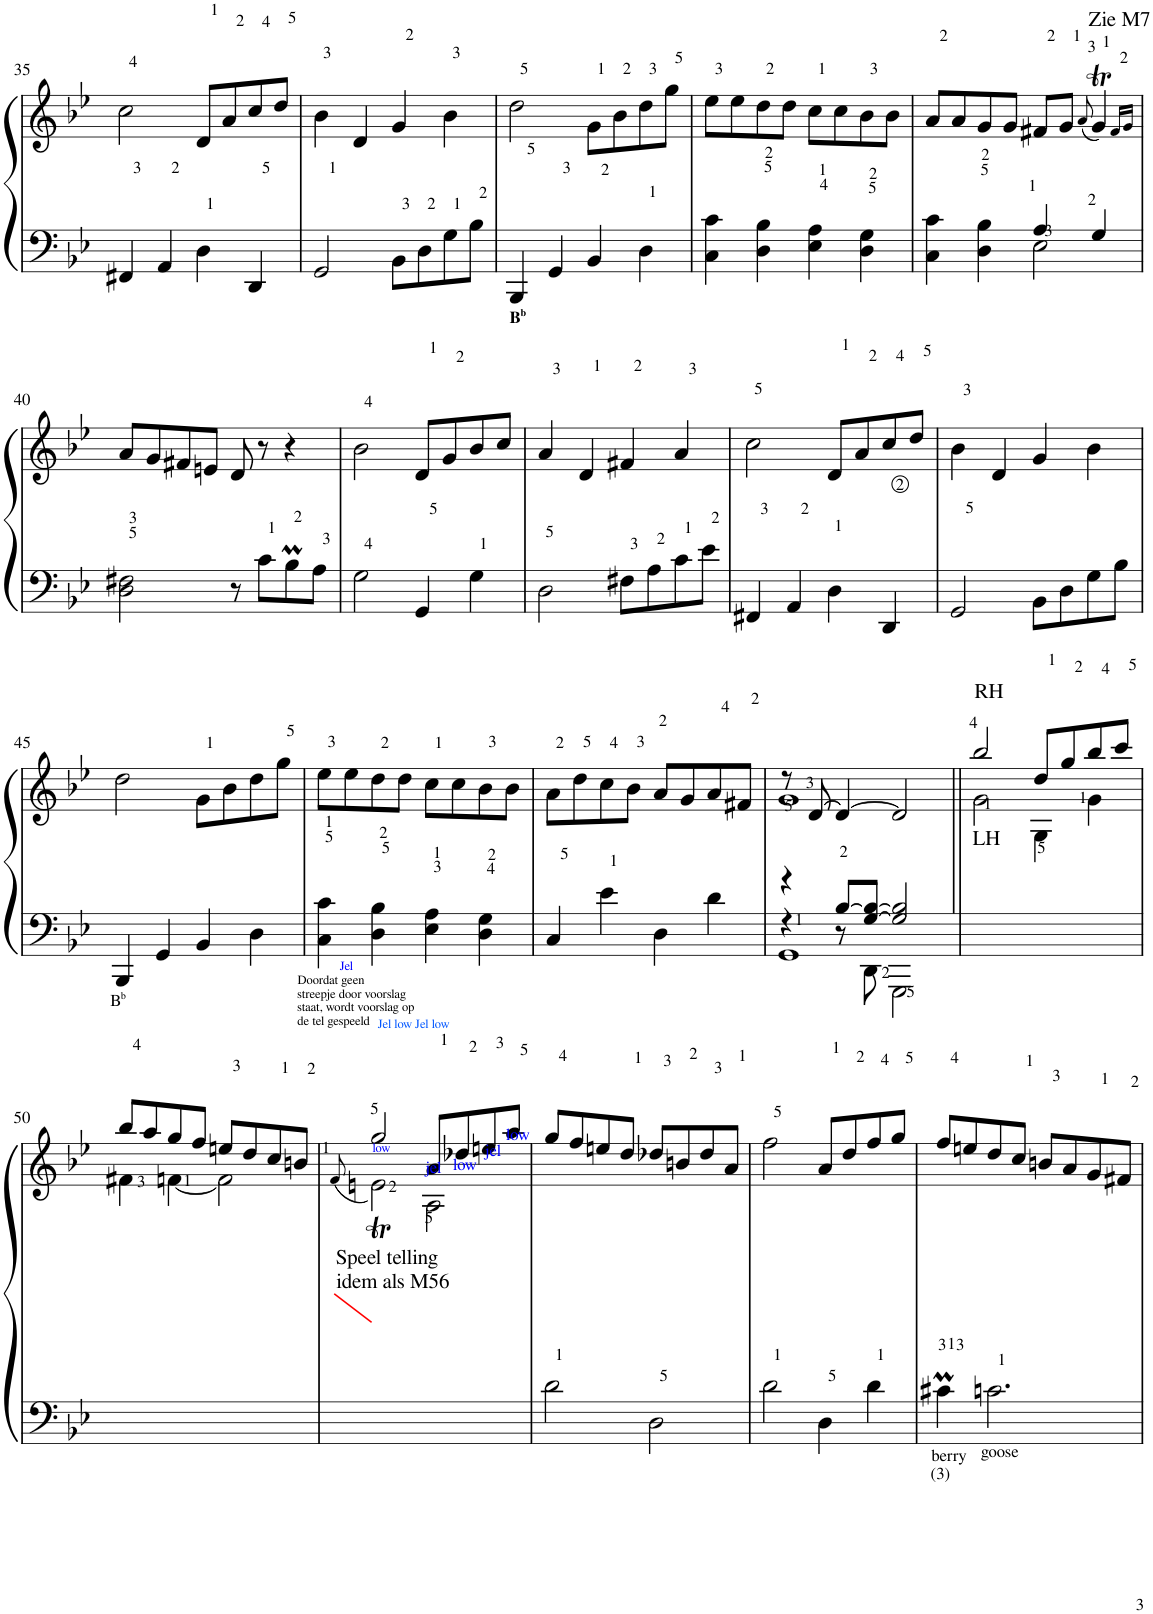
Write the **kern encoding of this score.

**kern	**kern
*part2	*part1
*staff2	*staff1
*I"Piano	*I"Piano
*I'Pno	*I'Pno
!!LO:PB:g=z
*clefF4	*clefG2
*k[b-e-]	*k[b-e-]
*M4/4	*
*met(c)	*
=35	=35
4FF#X/	2cc\
4AA/	.
4D\	8d/L
.	8a/
4DD/	8cc/
.	8dd/J
=36	=36
2GG/	4b-\
.	4d/
8BB-\L	4g/
8D\	.
8G\	4b-\
8B-\J	.
=37	=37
!LO:TX:b:B:t=B	!
!LO:TX:b:t=b	!
4BBB-/	2dd\
4GG/	.
4BB-/	8g\L
.	8b-\
4D\	8dd\
.	8gg\J
=38	=38
4C\ 4c\	8ee-\L
.	8ee-\
4D\ 4B-\	8dd\
.	8dd\J
4E-\ 4A\	8cc\L
.	8cc\
4D\ 4G\	8b-\
.	8b-\J
=39	=39
*^	*
4C\ 4c\	2ryy	8a/L
.	.	8a/
4D\ 4B-\	.	8g/
.	.	8g/J
4A/	2E-\	8f#X/L
.	.	8g/J
.	.	(8qa/
!	!	!LO:TX:a:t=Zie M7
4G/	.	4gT/)
*v	*v	*
.	16qf#/LL
.	16qg/JJ
!!LO:LB:g=z
=40	=40
*k[b-e-]	*k[b-e-]
2D\ 2F#X\	8a/L
.	8g/
.	8f#X/
.	8en/J
8r	8d/
8c\L	8r
8B-M\	4r
8A\J	.
=41	=41
2G\	2b-\
4GG/	8d/L
.	8g/
4G\	8b-/
.	8cc/J
=42	=42
2D\	4a/
.	4d/
8F#X\L	4f#X/
8A\	.
8c\	4a/
8e-\J	.
=43	=43
4FF#X/	2cc\
4AA/	.
4D\	8d/L
.	8a/
4DD/	8cc/
.	8dd/J
=44	=44
2GG/	4b-\
.	4d/
8BB-\L	4g/
8D\	.
8G\	4b-\
8B-\J	.
!!LO:LB:g=z
=45	=45
!LO:TX:b:t=B	!
!LO:TX:b:t=b	!
4BBB-/	2dd\
4GG/	.
4BB-/	8g\L
.	8b-\
4D\	8dd\
.	8gg\J
=46	=46
4C\ 4c\	8ee-\L
.	8ee-\
4D\ 4B-\	8dd\
.	8dd\J
4E-\ 4A\	8cc\L
.	8cc\
4D\ 4G\	8b-\
.	8b-\J
=47	=47
4C/	8a\L
.	8dd\
4e-\	8cc\
.	8b-\J
4D\	8a/L
.	8g/
4d\	8a/
.	8f#X/J
=48	=48
*^	*^
*	*^	*	*
4r	4r	1GG	8r	1g
.	.	.	[8d/	.
[8B-/L	8r	.	4d/_	.
[8G/ 8B-/_J	8DD\	.	.	.
2G/] 2B-/]	2GGG\	.	2d/]	.
*	*v	*v	*	*
=49||	=49||	=49||	=49||
!	!	!LO:TX:a:t=RH	!
!	!	!LO:TX:b:t=LH	!
*v	*v	*	*
1ryy	2bb-/	2g\
.	8dd/L	4G\
.	8gg/	.
.	8bb-/	4g\
.	8ccc/J	.
!!LO:LB:g=z	!!
=50	=50	=50
1ryy	8bb-/L	4f#X\
.	8aa/	.
.	8gg/	[4fn\
.	8ff/J	.
.	8een/L	2f\]
.	8dd/	.
.	8cc/	.
.	8bn/J	.
=51	=51	=51
.	.	(8qf/
!	!LO:TX:a:color=#0055FF:t=Jel low Jel low	!
!	!LO:TX:a:t=Doordat geen	!
!	!LO:TX:a:t=streepje door voorslag	!
!	!LO:TX:a:t=staat, wordt voorslag op	!
!	!LO:TX:a:t=de tel gespeeld	!
!	!LO:TX:a:color=#0000FF:t=Jel	!
!	!LO:TX:a:color=#0000FF:t=low	!
!	!LO:TX:b:t=Speel telling	!
!	!LO:TX:b:t=idem als M56	!
1ryy	2gg/	2ent\)
!	!LO:TX:a:color=#0000FF:t=jel	!
.	8a/L	2A\
!	!LO:TX:a:color=#0000FF:t=low	!
.	8dd-X/	.
!	!LO:TX:a:color=#0000FF:t=jel	!
.	8een/	.
!	!LO:TX:a:color=#0000FF:t=low	!
.	8aa/J	.
*	*v	*v
=52	=52
2d\	8gg/L
.	8ff/
.	8een/
.	8dd/J
2D\	8dd-X/L
.	8bn/
.	8dd-/
.	8a/J
=53	=53
2d\	2ff\
4D\	8a/L
.	8dd/
4d\	8ff/
.	8gg/J
=54	=54
!LO:TX:b:t=berry	!
!LO:TX:b:t=(3)	!
4c#Xm\	8ff/L
.	8een/
!LO:TX:b:t=goose	!
2.cn\	8dd/
.	8cc/J
.	8bn/L
.	8a/
.	8g/
.	8f#X/J
=	=
*-	*-
